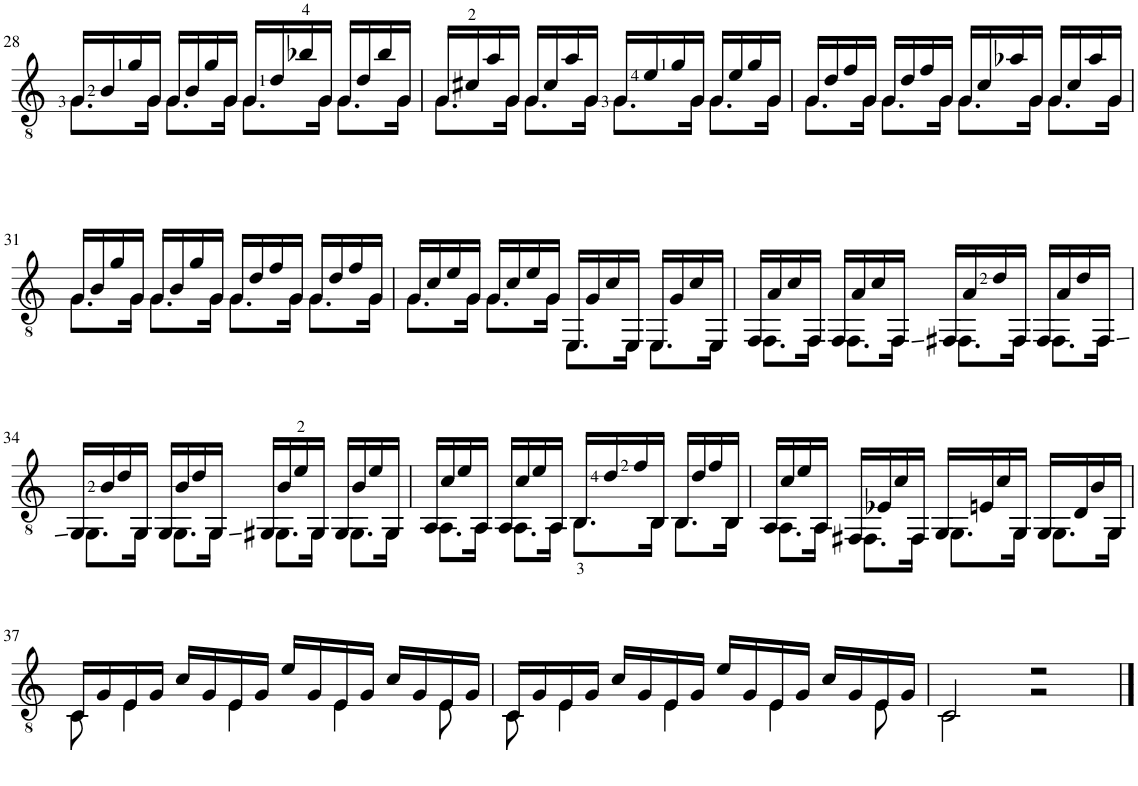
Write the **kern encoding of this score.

**kern
*part1
*staff1
*I"Guitar
*I'Guit.
!!LO:PB:g=z
*clefGv2
*k[]
*M4/4
=28
*^
16G/LL	8.G\L
16B/	.
16g/	.
16G/JJ	16G\Jk
16G/LL	8.G\L
16B/	.
16g/	.
16G/JJ	16G\Jk
16G/LL	8.G\L
16d/	.
16b-X/	.
16G/JJ	16G\Jk
16G/LL	8.G\L
16d/	.
16b-/	.
16G/JJ	16G\Jk
=29	=29
16G/LL	8.G\L
16c#X/	.
16a/	.
16G/JJ	16G\Jk
16G/LL	8.G\L
16c#/	.
16a/	.
16G/JJ	16G\Jk
16G/LL	8.G\L
16e/	.
16g/	.
16G/JJ	16G\Jk
16G/LL	8.G\L
16e/	.
16g/	.
16G/JJ	16G\Jk
=30	=30
16G/LL	8.G\L
16d/	.
16f/	.
16G/JJ	16G\Jk
16G/LL	8.G\L
16d/	.
16f/	.
16G/JJ	16G\Jk
16G/LL	8.G\L
16c/	.
16a-X/	.
16G/JJ	16G\Jk
16G/LL	8.G\L
16c/	.
16a-/	.
16G/JJ	16G\Jk
!!LO:LB:g=z	!!
=31	=31
16G/LL	8.G\L
16B/	.
16g/	.
16G/JJ	16G\Jk
16G/LL	8.G\L
16B/	.
16g/	.
16G/JJ	16G\Jk
16G/LL	8.G\L
16d/	.
16f/	.
16G/JJ	16G\Jk
16G/LL	8.G\L
16d/	.
16f/	.
16G/JJ	16G\Jk
=32	=32
16G/LL	8.G\L
16c/	.
16e/	.
16G/JJ	16G\Jk
16G/LL	8.G\L
16c/	.
16e/	.
16G/JJ	16G\Jk
16EE/LL	8.EE\L
16G/	.
16c/	.
16EE/JJ	16EE\Jk
16EE/LL	8.EE\L
16G/	.
16c/	.
16EE/JJ	16EE\Jk
=33	=33
16FF/LL	8.FF\L
16A/	.
16c/	.
16FF/JJ	16FF\Jk
16FF/LL	8.FF\L
16A/	.
16c/	.
16FF/JJ	16FF\Jk
16FF#X/LL	8.FF#\L
16A/	.
16d/	.
16FF#/JJ	16FF#\Jk
16FF#/LL	8.FF#\L
16A/	.
16d/	.
16FF#/JJ	16FF#\Jk
!!LO:LB:g=z	!!
=34	=34
16GG/LL	8.GG\L
16B/	.
16d/	.
16GG/JJ	16GG\Jk
16GG/LL	8.GG\L
16B/	.
16d/	.
16GG/JJ	16GG\Jk
16GG#X/LL	8.GG#\L
16B/	.
16e/	.
16GG#/JJ	16GG#\Jk
16GG#/LL	8.GG#\L
16B/	.
16e/	.
16GG#/JJ	16GG#\Jk
=35	=35
16AA/LL	8.AA\L
16c/	.
16e/	.
16AA/JJ	16AA\Jk
16AA/LL	8.AA\L
16c/	.
16e/	.
16AA/JJ	16AA\Jk
16BB/LL	8.BB\L
16d/	.
16f/	.
16BB/JJ	16BB\Jk
16BB/LL	8.BB\L
16d/	.
16f/	.
16BB/JJ	16BB\Jk
=36	=36
16AA/LL	8.AA\L
16c/	.
16e/	.
16AA/JJ	16AA\Jk
16FF#X/LL	8.FF#\L
16E-X/	.
16c/	.
16FF#/JJ	16FF#\Jk
16GG/LL	8.GG\L
16En/	.
16c/	.
16GG/JJ	16GG\Jk
16GG/LL	8.GG\L
16D/	.
16B/	.
16GG/JJ	16GG\Jk
!!LO:LB:g=z	!!
=37	=37
16C/LL	8C\
16G/	.
16E/	4E\
16G/JJ	.
16c/LL	.
16G/	.
16E/	4E\
16G/JJ	.
16e/LL	.
16G/	.
16E/	4E\
16G/JJ	.
16c/LL	.
16G/	.
16E/	8E\
16G/JJ	.
=38	=38
16C/LL	8C\
16G/	.
16E/	4E\
16G/JJ	.
16c/LL	.
16G/	.
16E/	4E\
16G/JJ	.
16e/LL	.
16G/	.
16E/	4E\
16G/JJ	.
16c/LL	.
16G/	.
16E/	8E\
16G/JJ	.
=39	=39
2C/	2C\
2r	2r
*v	*v
==
*-
